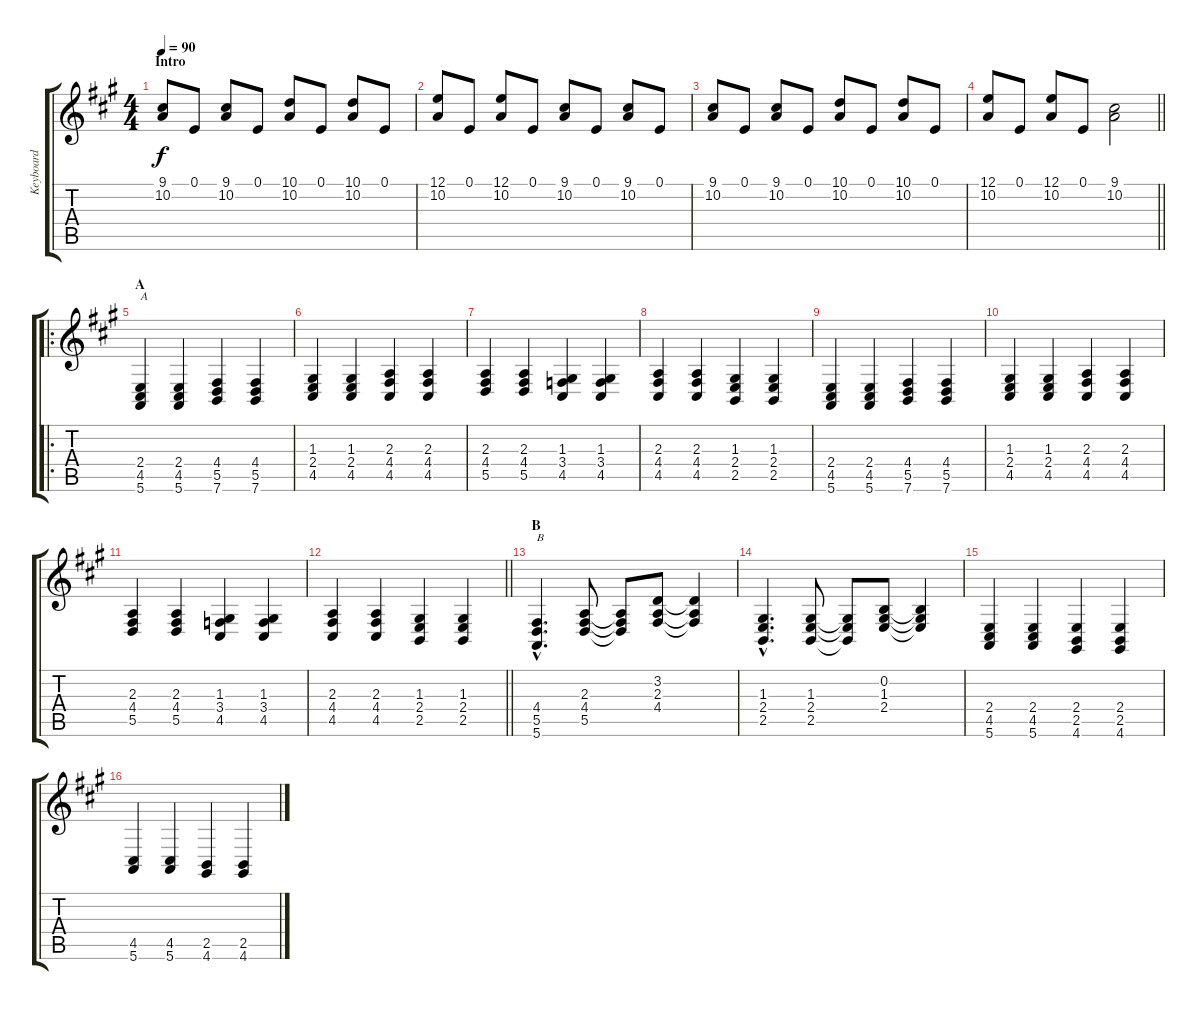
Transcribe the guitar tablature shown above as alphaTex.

\track ("Keyboard" "Keyboard") {instrument acousticgrandpiano}
\staff {score tabs}
\tuning (E4 B3 G3 D3 A2 E2) {hide}
\ts (4 4)
\section ("" "Intro")
\tempo 90
\clef g2
\ks a
(9.1 10.2).8{dy f instrument acousticgrandpiano} 0.1.8 (9.1 10.2).8 0.1.8 (10.1 10.2).8 0.1.8 (10.1 10.2).8 0.1.8 |
(12.1 10.2).8 0.1.8 (12.1 10.2).8 0.1.8 (9.1 10.2).8 0.1.8 (9.1 10.2).8 0.1.8 |
(9.1 10.2).8 0.1.8 (9.1 10.2).8 0.1.8 (10.1 10.2).8 0.1.8 (10.1 10.2).8 0.1.8 |
\barLineRight lightlight
(12.1 10.2).8 0.1.8 (12.1 10.2).8 0.1.8 (9.1 10.2).2 |
\ro
\section ("" "A")
(2.4 4.5 5.6).4{txt "A"} (2.4 4.5 5.6).4 (4.4 5.5 7.6).4 (4.4 5.5 7.6).4 |
(1.3 2.4 4.5).4 (1.3 2.4 4.5).4 (2.3 4.4 4.5).4 (2.3 4.4 4.5).4 |
(2.3 4.4 5.5).4 (2.3 4.4 5.5).4 (1.3 3.4 4.5).4 (1.3 3.4 4.5).4 |
(2.3 4.4 4.5).4 (2.3 4.4 4.5).4 (1.3 2.4 2.5).4 (1.3 2.4 2.5).4 |
(2.4 4.5 5.6).4 (2.4 4.5 5.6).4 (4.4 5.5 7.6).4 (4.4 5.5 7.6).4 |
(1.3 2.4 4.5).4 (1.3 2.4 4.5).4 (2.3 4.4 4.5).4 (2.3 4.4 4.5).4 |
(2.3 4.4 5.5).4 (2.3 4.4 5.5).4 (1.3 3.4 4.5).4 (1.3 3.4 4.5).4 |
\barLineRight lightlight
(2.3 4.4 4.5).4 (2.3 4.4 4.5).4 (1.3 2.4 2.5).4 (1.3 2.4 2.5).4 |
\section ("" "B")
(4.4{hac} 5.5{hac} 5.6{hac}).4{d txt "B"} (2.3 4.4 5.5).8 (2.3{t} 4.4{t} 5.5{t}).8 (3.2 2.3 4.4).8 (3.2{t} 2.3{t} 4.4{t}).4 |
(1.3{hac} 2.4{hac} 2.5{hac}).4{d} (1.3 2.4 2.5).8 (1.3{t} 2.4{t} 2.5{t}).8 (0.2 1.3 2.4).8 (0.2{t} 1.3{t} 2.4{t}).4 |
(2.4 4.5 5.6).4 (2.4 4.5 5.6).4 (2.4 2.5 4.6).4 (2.4 2.5 4.6).4 |
(4.5 5.6).4 (4.5 5.6).4 (2.5 4.6).4 (2.5 4.6).4
